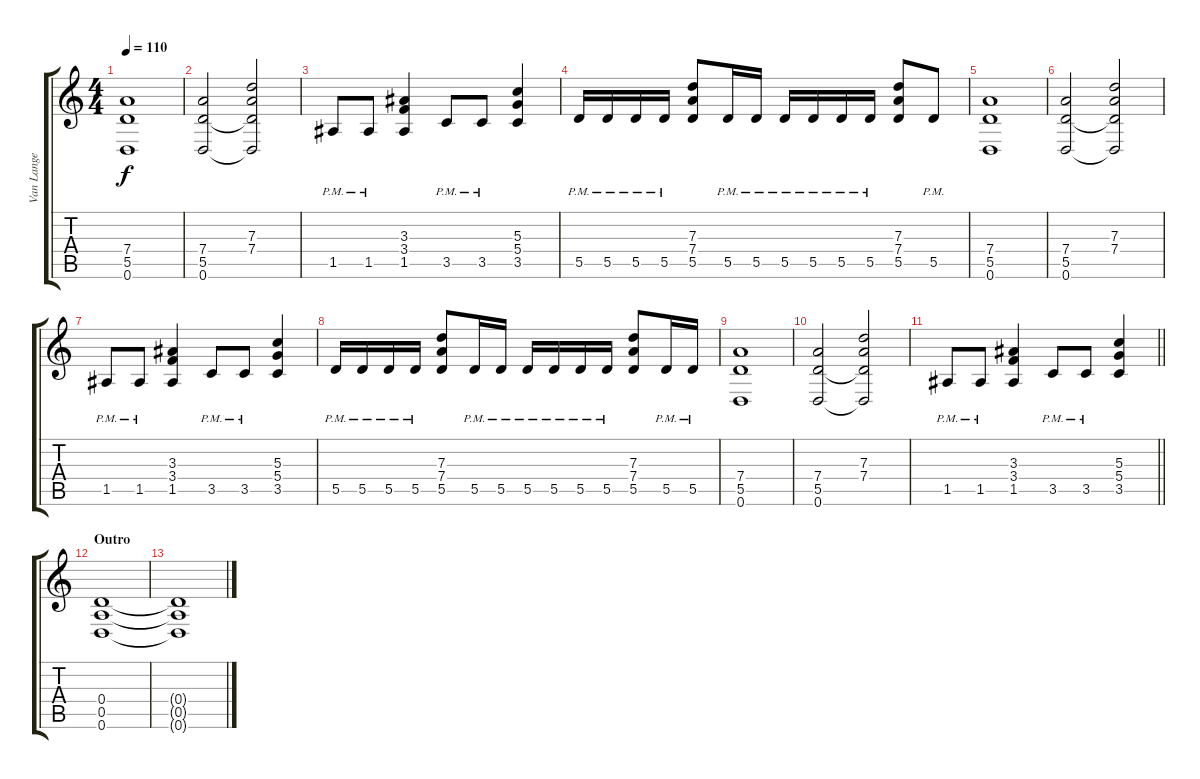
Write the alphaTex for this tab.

\track ("Van Lange" "Van Lange") {instrument distortionguitar}
\staff {score tabs}
\tuning (E4 B3 G3 D3 A2 D2) {hide}
\ts (4 4)
\tempo 110
\clef g2
\ks c
(7.4 5.5 0.6).1{dy f} |
(7.4 5.5 0.6).2 (7.3 7.4 5.5{t} 0.6{t}).2 |
1.5{pm}.8 1.5{pm}.8 (3.3 3.4 1.5).4 3.5{pm}.8 3.5{pm}.8 (5.3 5.4 3.5).4 |
5.5{pm}.16 5.5{pm}.16 5.5{pm}.16 5.5{pm}.16 (7.3 7.4 5.5).8 5.5{pm}.16 5.5{pm}.16 5.5{pm}.16 5.5{pm}.16 5.5{pm}.16 5.5{pm}.16 (7.3 7.4 5.5).8 5.5{pm}.8 |
(7.4 5.5 0.6).1 |
(7.4 5.5 0.6).2 (7.3 7.4 5.5{t} 0.6{t}).2 |
1.5{pm}.8 1.5{pm}.8 (3.3 3.4 1.5).4 3.5{pm}.8 3.5{pm}.8 (5.3 5.4 3.5).4 |
5.5{pm}.16 5.5{pm}.16 5.5{pm}.16 5.5{pm}.16 (7.3 7.4 5.5).8 5.5{pm}.16 5.5{pm}.16 5.5{pm}.16 5.5{pm}.16 5.5{pm}.16 5.5{pm}.16 (7.3 7.4 5.5).8 5.5{pm}.16 5.5{pm}.16 |
(7.4 5.5 0.6).1 |
(7.4 5.5 0.6).2 (7.3 7.4 5.5{t} 0.6{t}).2 |
\barLineRight lightlight
1.5{pm}.8 1.5{pm}.8 (3.3 3.4 1.5).4 3.5{pm}.8 3.5{pm}.8 (5.3 5.4 3.5).4 |
\section ("" "Outro")
(0.4 0.5 0.6).1 |
(0.4{t} 0.5{t} 0.6{t}).1
